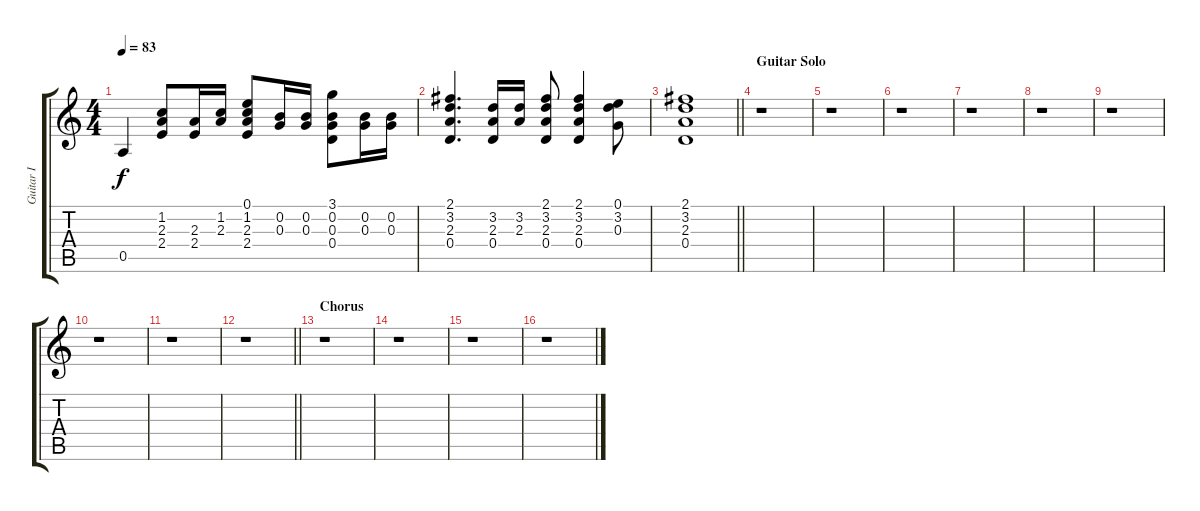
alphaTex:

\track ("Guitar I" "Guitar I") {instrument acousticguitarsteel}
\staff {score tabs}
\tuning (E4 B3 G3 D3 A2 E2) {hide}
\ts (4 4)
\tempo 83
\clef g2
\ks c
0.5.4{dy f} (1.2 2.3 2.4).8 (2.3 2.4).16 (1.2 2.3).16 (0.1 1.2 2.3 2.4).8 (0.2 0.3).16 (0.2 0.3).16 (3.1 0.2 0.3 0.4).8 (0.2 0.3).16 (0.2 0.3).16 |
(2.1 3.2 2.3 0.4).4{d} (3.2 2.3 0.4).16 (3.2 2.3).16 (2.1 3.2 2.3 0.4).8 (2.1 3.2 2.3 0.4).4 (0.1 3.2 0.3).8 |
\barLineRight lightlight
(2.1 3.2 2.3 0.4).1 |
\section ("" "Guitar Solo")
r.1 |
r.1 |
r.1 |
r.1 |
r.1 |
r.1 |
r.1 |
r.1 |
\barLineRight lightlight
r.1 |
\section ("" "Chorus")
r.1 |
r.1 |
r.1 |
r.1
